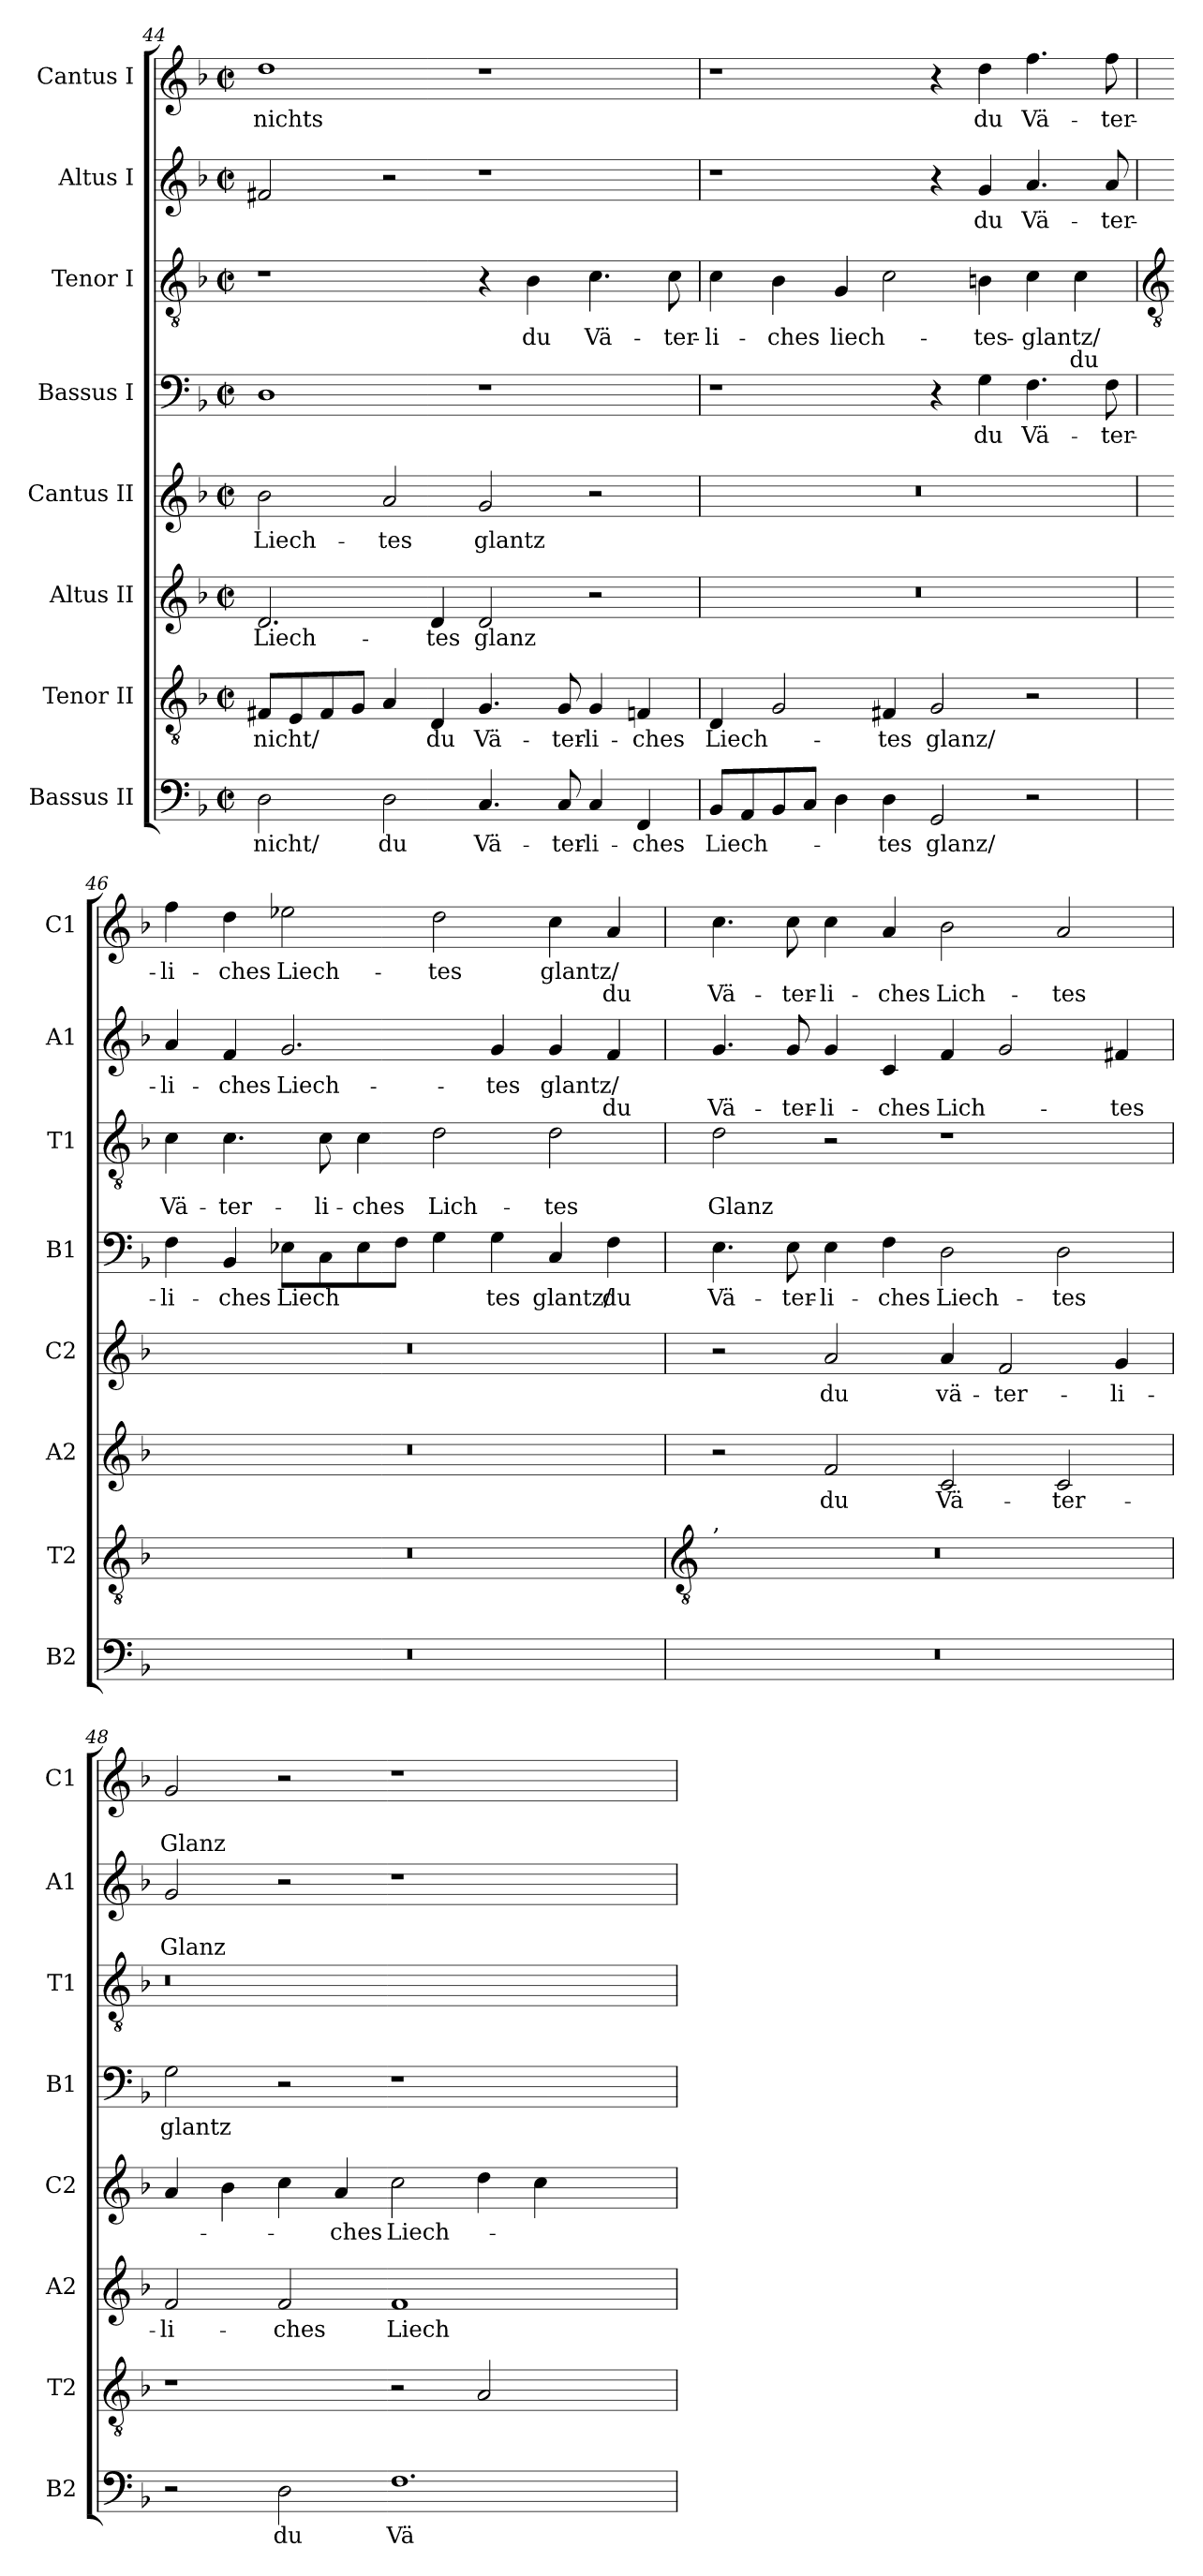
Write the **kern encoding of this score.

**kern	**text	**kern	**text	**kern	**text	**kern	**text	**kern	**text	**kern	**text	**text	**kern	**text	**text	**kern	**text	**text
*part8	*part8	*part7	*part7	*part6	*part6	*part5	*part5	*part4	*part4	*part3	*part3	*part3	*part2	*part2	*part2	*part1	*part1	*part1
*staff8	*staff8	*staff7	*staff7	*staff6	*staff6	*staff5	*staff5	*staff4	*staff4	*staff3	*staff3	*staff3	*staff2	*staff2	*staff2	*staff1	*staff1	*staff1
*I"Bassus II	*	*I"Tenor II	*	*I"Altus II	*	*I"Cantus II	*	*I"Bassus I	*	*I"Tenor I	*	*	*I"Altus I	*	*	*I"Cantus I	*	*
*I'B2	*	*I'T2	*	*I'A2	*	*I'C2	*	*I'B1	*	*I'T1	*	*	*I'A1	*	*	*I'C1	*	*
!!LO:LB:g=z
*clefF4	*	*clefGv2	*	*clefG2	*	*clefG2	*	*clefF4	*	*clefGv2	*	*	*clefG2	*	*	*clefG2	*	*
*k[b-]	*	*k[b-]	*	*k[b-]	*	*k[b-]	*	*k[b-]	*	*k[b-]	*	*	*k[b-]	*	*	*k[b-]	*	*
*F:	*	*F:	*	*F:	*	*F:	*	*F:	*	*F:	*	*	*F:	*	*	*F:	*	*
*M4/2	*	*M4/2	*	*M4/2	*	*M4/2	*	*M4/2	*	*M4/2	*	*	*M4/2	*	*	*M4/2	*	*
*met(c|)	*	*met(c|)	*	*met(c|)	*	*met(c|)	*	*met(c|)	*	*met(c|)	*	*	*met(c|)	*	*	*met(c|)	*	*
=44	=44	=44	=44	=44	=44	=44	=44	=44	=44	=44	=44	=44	=44	=44	=44	=44	=44	=44
!	!LO:LY:b	!	!LO:LY:b	!	!LO:LY:b	!	!LO:LY:b	!	!	!	!	!	!	!	!	!	!LO:LY:b	!
2D	nicht/	8F#XL	nicht/	2.d	Liech-	2b-	Liech-	1D	.	1r	.	.	2f#X	.	.	1dd	nichts	.
.	.	8E	.	.	.	.	.	.	.	.	.	.	.	.	.	.	.	.
.	.	8F#	.	.	.	.	.	.	.	.	.	.	.	.	.	.	.	.
.	.	8GJ	.	.	.	.	.	.	.	.	.	.	.	.	.	.	.	.
!	!LO:LY:b	!	!	!	!	!	!LO:LY:b	!	!	!	!	!	!	!	!	!	!	!
2D	du	4A	.	.	.	2a	-tes	.	.	.	.	.	2r	.	.	.	.	.
!	!	!	!LO:LY:b	!	!LO:LY:b	!	!	!	!	!	!	!	!	!	!	!	!	!
.	.	4D	du	4d	-tes	.	.	.	.	.	.	.	.	.	.	.	.	.
!	!LO:LY:b	!	!LO:LY:b	!	!LO:LY:b	!	!LO:LY:b	!	!	!	!	!	!	!	!	!	!	!
4.C	Vä-	4.G	Vä-	2d	glanz	2g	glantz	1r	.	4r	.	.	1r	.	.	1r	.	.
!	!	!	!	!	!	!	!	!	!	!	!LO:LY:b	!	!	!	!	!	!	!
.	.	.	.	.	.	.	.	.	.	4B-	du	.	.	.	.	.	.	.
!	!LO:LY:b	!	!LO:LY:b	!	!	!	!	!	!	!	!	!	!	!	!	!	!	!
8C	-ter-	8G	-ter-	.	.	.	.	.	.	.	.	.	.	.	.	.	.	.
!	!LO:LY:b	!	!LO:LY:b	!	!	!	!	!	!	!	!LO:LY:b	!	!	!	!	!	!	!
4C	-li-	4G	-li-	2r	.	2r	.	.	.	4.c	Vä-	.	.	.	.	.	.	.
!	!LO:LY:b	!	!LO:LY:b	!	!	!	!	!	!	!	!	!	!	!	!	!	!	!
4FF	-ches	4F	-ches	.	.	.	.	.	.	.	.	.	.	.	.	.	.	.
!	!	!	!	!	!	!	!	!	!	!	!LO:LY:b	!	!	!	!	!	!	!
.	.	.	.	.	.	.	.	.	.	8c	-ter-	.	.	.	.	.	.	.
=45	=45	=45	=45	=45	=45	=45	=45	=45	=45	=45	=45	=45	=45	=45	=45	=45	=45	=45
!	!LO:LY:b	!	!LO:LY:b	!	!	!	!	!	!	!	!LO:LY:b	!	!	!	!	!	!	!
8BB-L	Liech-	4D	Liech-	0r	.	0r	.	1r	.	4c	-li-	.	1r	.	.	1r	.	.
8AA	.	.	.	.	.	.	.	.	.	.	.	.	.	.	.	.	.	.
!	!	!	!	!	!	!	!	!	!	!	!LO:LY:b	!	!	!	!	!	!	!
8BB-	.	2G	.	.	.	.	.	.	.	4B-	-ches	.	.	.	.	.	.	.
8CJ	.	.	.	.	.	.	.	.	.	.	.	.	.	.	.	.	.	.
!	!	!	!	!	!	!	!	!	!	!	!LO:LY:b	!	!	!	!	!	!	!
4D	.	.	.	.	.	.	.	.	.	4G	liech-	.	.	.	.	.	.	.
!	!LO:LY:b	!	!LO:LY:b	!	!	!	!	!	!	!	!	!	!	!	!	!	!	!
4D	-tes	4F#X	-tes	.	.	.	.	.	.	2c	.	.	.	.	.	.	.	.
!	!LO:LY:b	!	!LO:LY:b	!	!	!	!	!	!	!	!	!	!	!	!	!	!	!
2GG	glanz/	2G	glanz/	.	.	.	.	4r	.	.	.	.	4r	.	.	4r	.	.
!	!	!	!	!	!	!	!	!	!LO:LY:b	!	!LO:LY:b	!	!	!LO:LY:b	!	!	!LO:LY:b	!
.	.	.	.	.	.	.	.	4G	du	4Bn	-tes-	.	4g	du	.	4dd	du	.
!	!	!	!	!	!	!	!	!	!LO:LY:b	!	!LO:LY:b	!	!	!LO:LY:b	!	!	!LO:LY:b	!
2r	.	2r	.	.	.	.	.	4.F	Vä-	4c	-glantz/	.	4.a	Vä-	.	4.ff	Vä-	.
!	!	!	!	!	!	!	!	!	!	!	!	!LO:LY:b	!	!	!	!	!	!
.	.	.	.	.	.	.	.	.	.	4c	.	du	.	.	.	.	.	.
!	!	!	!	!	!	!	!	!	!LO:LY:b	!	!	!	!	!LO:LY:b	!	!	!LO:LY:b	!
.	.	.	.	.	.	.	.	8F	-ter-	.	.	.	8a	-ter-	.	8ff	-ter-	.
!!LO:LB:g=z
=46	=46	=46	=46	=46	=46	=46	=46	=46	=46	=46	=46	=46	=46	=46	=46	=46	=46	=46
*	*	*	*	*	*	*	*	*	*	*clefGv2	*	*	*	*	*	*	*	*
!	!	!	!	!	!	!	!	!	!LO:LY:b	!	!	!LO:LY:b	!	!LO:LY:b	!	!	!LO:LY:b	!
0r	.	0r	.	0r	.	0r	.	4F	-li-	4c	.	Vä-	4a	-li-	.	4ff	-li-	.
!	!	!	!	!	!	!	!	!	!LO:LY:b	!	!	!LO:LY:b	!	!LO:LY:b	!	!	!LO:LY:b	!
.	.	.	.	.	.	.	.	4BB-	-ches	4.c	.	-ter-	4f	-ches	.	4dd	-ches	.
!	!	!	!	!	!	!	!	!	!LO:LY:b	!	!	!	!	!LO:LY:b	!	!	!LO:LY:b	!
.	.	.	.	.	.	.	.	8E-XL	Liech	.	.	.	2.g	Liech-	.	2ee-X	Liech-	.
!	!	!	!	!	!	!	!	!	!	!	!	!LO:LY:b	!	!	!	!	!	!
.	.	.	.	.	.	.	.	8C	.	8c	.	-li-	.	.	.	.	.	.
!	!	!	!	!	!	!	!	!	!	!	!	!LO:LY:b	!	!	!	!	!	!
.	.	.	.	.	.	.	.	8E-	.	4c	.	-ches	.	.	.	.	.	.
.	.	.	.	.	.	.	.	8FJ	.	.	.	.	.	.	.	.	.	.
!	!	!	!	!	!	!	!	!	!	!	!	!LO:LY:b	!	!	!	!	!LO:LY:b	!
.	.	.	.	.	.	.	.	4G	.	2d	.	Lich-	.	.	.	2dd	-tes	.
!	!	!	!	!	!	!	!	!	!LO:LY:b	!	!	!	!	!LO:LY:b	!	!	!	!
.	.	.	.	.	.	.	.	4G	tes	.	.	.	4g	-tes	.	.	.	.
!	!	!	!	!	!	!	!	!	!LO:LY:b	!	!	!LO:LY:b	!	!LO:LY:b	!	!	!LO:LY:b	!
.	.	.	.	.	.	.	.	4C	glantz/	2d	.	-tes	4g	glantz/	.	4cc	glantz/	.
!	!	!	!	!	!	!	!	!	!LO:LY:b	!	!	!	!	!	!LO:LY:b	!	!	!LO:LY:b
.	.	.	.	.	.	.	.	4F	du	.	.	.	4f	.	du	4a	.	du
!!LO:LB:g=z
=47	=47	=47	=47	=47	=47	=47	=47	=47	=47	=47	=47	=47	=47	=47	=47	=47	=47	=47
*	*	*clefGv2	*	*	*	*	*	*	*	*	*	*	*	*	*	*	*	*
!	!	!LO:TX:a:t=,	!	!	!	!	!	!	!	!	!	!	!	!	!	!	!	!
!	!	!	!	!	!	!	!	!	!LO:LY:b	!	!	!LO:LY:b	!	!	!LO:LY:b	!	!	!LO:LY:b
0r	.	0r	.	2r	.	2r	.	4.E	Vä-	2d	.	Glanz	4.g	.	Vä-	4.cc	.	Vä-
!	!	!	!	!	!	!	!	!	!LO:LY:b	!	!	!	!	!	!LO:LY:b	!	!	!LO:LY:b
.	.	.	.	.	.	.	.	8E	-ter-	.	.	.	8g	.	-ter-	8cc	.	-ter-
!	!	!	!	!	!LO:LY:b	!	!LO:LY:b	!	!LO:LY:b	!	!	!	!	!	!LO:LY:b	!	!	!LO:LY:b
.	.	.	.	2f	du	2a	du	4E	-li-	2r	.	.	4g	.	-li-	4cc	.	-li-
!	!	!	!	!	!	!	!	!	!LO:LY:b	!	!	!	!	!	!LO:LY:b	!	!	!LO:LY:b
.	.	.	.	.	.	.	.	4F	-ches	.	.	.	4c	.	-ches	4a	.	-ches
!	!	!	!	!	!LO:LY:b	!	!LO:LY:b	!	!LO:LY:b	!	!	!	!	!	!LO:LY:b	!	!	!LO:LY:b
.	.	.	.	2c	Vä-	4a	vä-	2D	Liech-	1r	.	.	4f	.	Lich-	2b-	.	Lich-
!	!	!	!	!	!	!	!LO:LY:b	!	!	!	!	!	!	!	!	!	!	!
.	.	.	.	.	.	2f	-ter-	.	.	.	.	.	2g	.	.	.	.	.
!	!	!	!	!	!LO:LY:b	!	!	!	!LO:LY:b	!	!	!	!	!	!	!	!	!LO:LY:b
.	.	.	.	2c	-ter-	.	.	2D	-tes	.	.	.	.	.	.	2a	.	-tes
!	!	!	!	!	!	!	!LO:LY:b	!	!	!	!	!	!	!	!LO:LY:b	!	!	!
.	.	.	.	.	.	4g	-li-	.	.	.	.	.	4f#X	.	-tes	.	.	.
=48	=48	=48	=48	=48	=48	=48	=48	=48	=48	=48	=48	=48	=48	=48	=48	=48	=48	=48
!	!	!	!	!	!LO:LY:b	!	!	!	!LO:LY:b	!	!	!	!	!	!LO:LY:b	!	!	!LO:LY:b
2r	.	1r	.	2f	-li-	4a	.	2G	glantz	0r	.	.	2g	.	Glanz	2g	.	Glanz
.	.	.	.	.	.	4b-	.	.	.	.	.	.	.	.	.	.	.	.
!	!LO:LY:b	!	!	!	!LO:LY:b	!	!	!	!	!	!	!	!	!	!	!	!	!
2D	du	.	.	2f	-ches	4cc	.	2r	.	.	.	.	2r	.	.	2r	.	.
!	!	!	!	!	!	!	!LO:LY:b	!	!	!	!	!	!	!	!	!	!	!
.	.	.	.	.	.	4a	-ches	.	.	.	.	.	.	.	.	.	.	.
!	!LO:LY:b	!	!	!	!LO:LY:b	!	!LO:LY:b	!	!	!	!	!	!	!	!	!	!	!
1.F	Vä-	2r	.	1f	Liech-	2cc	Liech-	1r	.	.	.	.	1r	.	.	1r	.	.
.	.	2A	.	.	.	4dd	.	.	.	.	.	.	.	.	.	.	.	.
.	.	.	.	.	.	4cc	.	.	.	.	.	.	.	.	.	.	.	.
.	.	2ryy	.	2ryy	.	2ryy	.	2ryy	.	2ryy	.	.	2ryy	.	.	2ryy	.	.
=	=	=	=	=	=	=	=	=	=	=	=	=	=	=	=	=	=	=
*-	*-	*-	*-	*-	*-	*-	*-	*-	*-	*-	*-	*-	*-	*-	*-	*-	*-	*-
